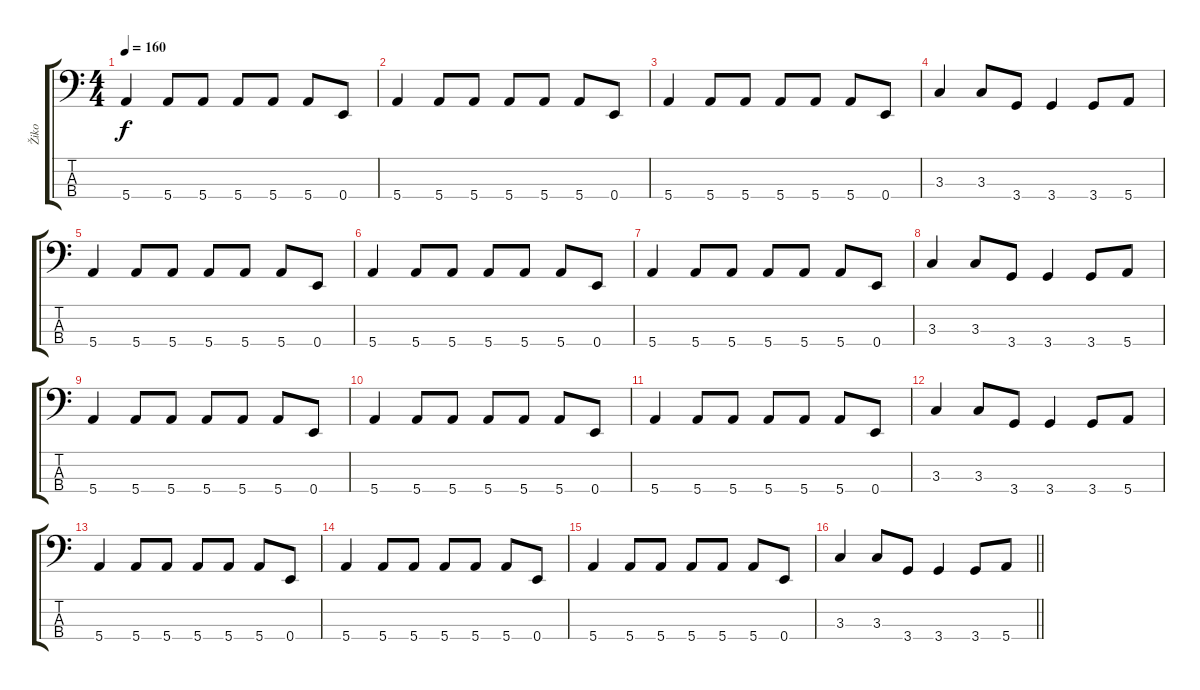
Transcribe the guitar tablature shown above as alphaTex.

\track ("Žiko" "Žiko") {instrument electricbassfinger}
\staff {score tabs}
\tuning (G2 D2 A1 E1) {hide}
\ts (4 4)
\tempo 160
\clef f4
\ks c
5.4.4{dy f} 5.4.8 5.4.8 5.4.8 5.4.8 5.4.8 0.4.8 |
5.4.4 5.4.8 5.4.8 5.4.8 5.4.8 5.4.8 0.4.8 |
5.4.4 5.4.8 5.4.8 5.4.8 5.4.8 5.4.8 0.4.8 |
3.3.4 3.3.8 3.4.8 3.4.4 3.4.8 5.4.8 |
5.4.4 5.4.8 5.4.8 5.4.8 5.4.8 5.4.8 0.4.8 |
5.4.4 5.4.8 5.4.8 5.4.8 5.4.8 5.4.8 0.4.8 |
5.4.4 5.4.8 5.4.8 5.4.8 5.4.8 5.4.8 0.4.8 |
3.3.4 3.3.8 3.4.8 3.4.4 3.4.8 5.4.8 |
5.4.4 5.4.8 5.4.8 5.4.8 5.4.8 5.4.8 0.4.8 |
5.4.4 5.4.8 5.4.8 5.4.8 5.4.8 5.4.8 0.4.8 |
5.4.4 5.4.8 5.4.8 5.4.8 5.4.8 5.4.8 0.4.8 |
3.3.4 3.3.8 3.4.8 3.4.4 3.4.8 5.4.8 |
5.4.4 5.4.8 5.4.8 5.4.8 5.4.8 5.4.8 0.4.8 |
5.4.4 5.4.8 5.4.8 5.4.8 5.4.8 5.4.8 0.4.8 |
5.4.4 5.4.8 5.4.8 5.4.8 5.4.8 5.4.8 0.4.8 |
\barLineRight lightlight
3.3.4 3.3.8 3.4.8 3.4.4 3.4.8 5.4.8
